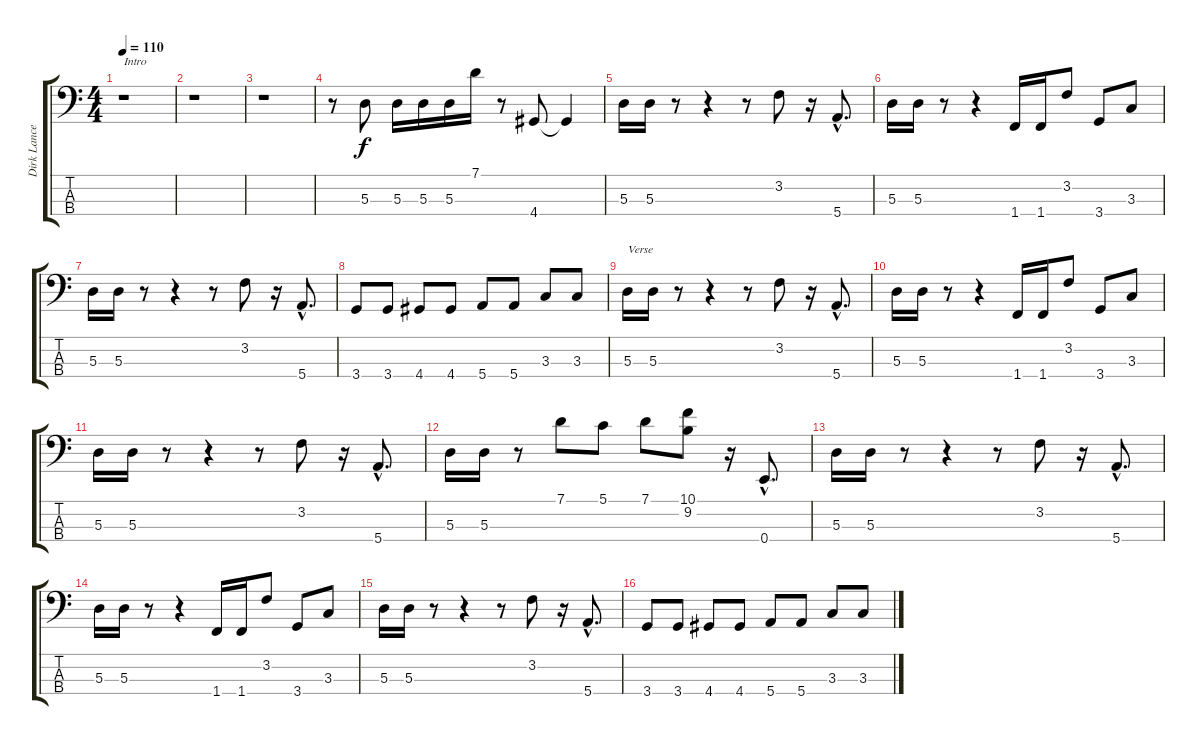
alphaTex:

\track ("Dirk Lance" "Dirk Lance") {instrument electricbassfinger}
\staff {score tabs}
\tuning (G2 D2 A1 E1) {hide}
\ts (4 4)
\tempo 110
\clef f4
\ks c
r.1{txt "Intro" dy f instrument electricbassfinger} |
r.1 |
r.1 |
r.8 5.3.8{instrument slapbass1} 5.3.16{instrument slapbass1} 5.3.16{instrument slapbass1} 5.3.16{instrument slapbass1} 7.1.16{instrument slapbass1} r.8 4.4.8{instrument slapbass1} 4.4{t}.4{instrument slapbass1} |
5.3.16{instrument electricbassfinger} 5.3.16 r.8 r.4 r.8 3.2.8 r.16 5.4{hac}.8{d} |
5.3.16 5.3.16 r.8 r.4 1.4.16 1.4.16 3.2.8 3.4.8 3.3.8 |
5.3.16 5.3.16 r.8 r.4 r.8 3.2.8 r.16 5.4{hac}.8{d} |
3.4.8 3.4.8 4.4.8 4.4.8 5.4.8 5.4.8 3.3.8 3.3.8 |
5.3.16{txt "Verse"} 5.3.16 r.8 r.4 r.8 3.2.8 r.16 5.4{hac}.8{d} |
5.3.16 5.3.16 r.8 r.4 1.4.16 1.4.16 3.2.8 3.4.8 3.3.8 |
5.3.16 5.3.16 r.8 r.4 r.8 3.2.8 r.16 5.4{hac}.8{d} |
5.3.16 5.3.16 r.8 7.1.8 5.1.8 7.1.8 (10.1 9.2).8 r.16 0.4{hac}.8{d} |
5.3.16 5.3.16 r.8 r.4 r.8 3.2.8 r.16 5.4{hac}.8{d} |
5.3.16 5.3.16 r.8 r.4 1.4.16 1.4.16 3.2.8 3.4.8 3.3.8 |
5.3.16 5.3.16 r.8 r.4 r.8 3.2.8 r.16 5.4{hac}.8{d} |
3.4.8 3.4.8 4.4.8 4.4.8 5.4.8 5.4.8 3.3.8 3.3.8
